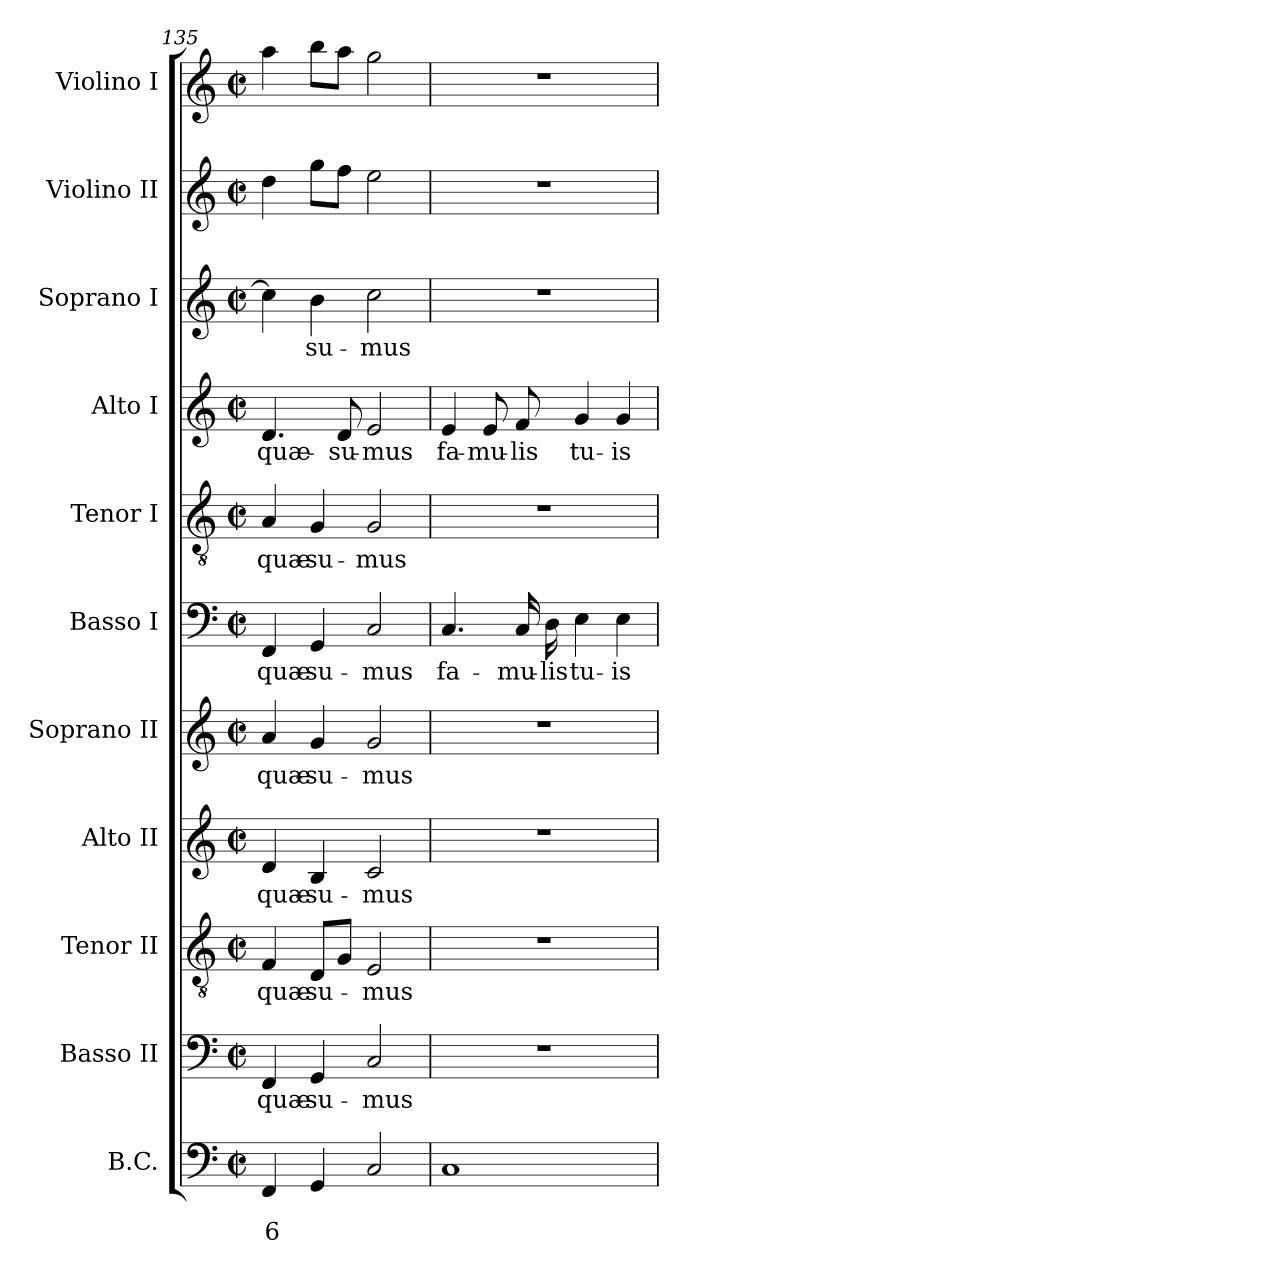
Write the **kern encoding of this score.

**kern	**text	**text	**kern	**text	**kern	**text	**kern	**text	**kern	**text	**kern	**text	**kern	**text	**kern	**text	**kern	**text	**kern	**kern
*part11	*part11	*part11	*part10	*part10	*part9	*part9	*part8	*part8	*part7	*part7	*part6	*part6	*part5	*part5	*part4	*part4	*part3	*part3	*part2	*part1
*staff11	*staff11	*staff11	*staff10	*staff10	*staff9	*staff9	*staff8	*staff8	*staff7	*staff7	*staff6	*staff6	*staff5	*staff5	*staff4	*staff4	*staff3	*staff3	*staff2	*staff1
*I"B.C.	*	*	*I"Basso II	*	*I"Tenor II	*	*I"Alto II	*	*I"Soprano II	*	*I"Basso I	*	*I"Tenor I	*	*I"Alto I	*	*I"Soprano I	*	*I"Violino II	*I"Violino I
*I'BC	*	*	*I'B 2	*	*I'T 2	*	*I'A 2	*	*I'S 2	*	*I'B 1	*	*I'T 1	*	*I'A 1	*	*I'S 1	*	*I'Vln. II	*I'Vln. I
*clefF4	*	*	*clefF4	*	*clefGv2	*	*clefG2	*	*clefG2	*	*clefF4	*	*clefGv2	*	*clefG2	*	*clefG2	*	*clefG2	*clefG2
*k[]	*	*	*k[]	*	*k[]	*	*k[]	*	*k[]	*	*k[]	*	*k[]	*	*k[]	*	*k[]	*	*k[]	*k[]
*C:	*	*	*C:	*	*C:	*	*C:	*	*C:	*	*C:	*	*C:	*	*C:	*	*C:	*	*C:	*C:
*M2/2	*	*	*M2/2	*	*M2/2	*	*M2/2	*	*M2/2	*	*M2/2	*	*M2/2	*	*M2/2	*	*M2/2	*	*M2/2	*M2/2
*met(c|)	*	*	*met(c|)	*	*met(c|)	*	*met(c|)	*	*met(c|)	*	*met(c|)	*	*met(c|)	*	*met(c|)	*	*met(c|)	*	*met(c|)	*met(c|)
=135	=135	=135	=135	=135	=135	=135	=135	=135	=135	=135	=135	=135	=135	=135	=135	=135	=135	=135	=135	=135
!	!	!LO:LY:b	!	!	!	!	!	!	!	!	!	!	!	!	!	!	!	!	!	!
!	!	!	!	!LO:LY:b	!	!	!	!	!	!	!	!	!	!	!	!	!	!	!	!
!	!	!	!	!	!	!LO:LY:b	!	!	!	!	!	!	!	!	!	!	!	!	!	!
!	!	!	!	!	!	!	!	!LO:LY:b	!	!	!	!	!	!	!	!	!	!	!	!
!	!	!	!	!	!	!	!	!	!	!LO:LY:b	!	!	!	!	!	!	!	!	!	!
!	!	!	!	!	!	!	!	!	!	!	!	!LO:LY:b	!	!	!	!	!	!	!	!
!	!	!	!	!	!	!	!	!	!	!	!	!	!	!LO:LY:b	!	!	!	!	!	!
!	!	!	!	!	!	!	!	!	!	!	!	!	!	!	!	!LO:LY:b	!	!	!	!
4FF/	.	6	4FF/	quæ-	4F/	quæ-	4d/	quæ-	4a/	quæ-	4FF/	quæ-	4A/	quæ-	4.d/	quæ-	4cc\]	.	4dd\	4aa\
!	!	!	!	!LO:LY:b	!	!	!	!	!	!	!	!	!	!	!	!	!	!	!	!
!	!	!	!	!	!	!LO:LY:b	!	!	!	!	!	!	!	!	!	!	!	!	!	!
!	!	!	!	!	!	!	!	!LO:LY:b	!	!	!	!	!	!	!	!	!	!	!	!
!	!	!	!	!	!	!	!	!	!	!LO:LY:b	!	!	!	!	!	!	!	!	!	!
!	!	!	!	!	!	!	!	!	!	!	!	!LO:LY:b	!	!	!	!	!	!	!	!
!	!	!	!	!	!	!	!	!	!	!	!	!	!	!LO:LY:b	!	!	!	!	!	!
!	!	!	!	!	!	!	!	!	!	!	!	!	!	!	!	!	!	!LO:LY:b	!	!
4GG/	.	.	4GG/	-su-	8D/L	-su-	4B/	-su-	4g/	-su-	4GG/	-su-	4G/	-su-	.	.	4b\	-su-	8gg\L	8bb\L
!	!	!	!	!	!	!	!	!	!	!	!	!	!	!	!	!LO:LY:b	!	!	!	!
.	.	.	.	.	8G/J	.	.	.	.	.	.	.	.	.	8d/	-su-	.	.	8ff\J	8aa\J
!	!	!	!	!LO:LY:b	!	!	!	!	!	!	!	!	!	!	!	!	!	!	!	!
!	!	!	!	!	!	!LO:LY:b	!	!	!	!	!	!	!	!	!	!	!	!	!	!
!	!	!	!	!	!	!	!	!LO:LY:b	!	!	!	!	!	!	!	!	!	!	!	!
!	!	!	!	!	!	!	!	!	!	!LO:LY:b	!	!	!	!	!	!	!	!	!	!
!	!	!	!	!	!	!	!	!	!	!	!	!LO:LY:b	!	!	!	!	!	!	!	!
!	!	!	!	!	!	!	!	!	!	!	!	!	!	!LO:LY:b	!	!	!	!	!	!
!	!	!	!	!	!	!	!	!	!	!	!	!	!	!	!	!LO:LY:b	!	!	!	!
!	!	!	!	!	!	!	!	!	!	!	!	!	!	!	!	!	!	!LO:LY:b	!	!
2C/	.	.	2C/	-mus	2E/	-mus	2c/	-mus	2g/	-mus	2C/	-mus	2G/	-mus	2e/	-mus	2cc\	-mus	2ee\	2gg\
=136	=136	=136	=136	=136	=136	=136	=136	=136	=136	=136	=136	=136	=136	=136	=136	=136	=136	=136	=136	=136
!	!	!	!	!	!	!	!	!	!	!	!	!LO:LY:b	!	!	!	!	!	!	!	!
!	!	!	!	!	!	!	!	!	!	!	!	!	!	!	!	!LO:LY:b	!	!	!	!
1C	.	.	1r	.	1r	.	1r	.	1r	.	4.C/	fa-	1r	.	4e/	fa-	1r	.	1r	1r
!	!	!	!	!	!	!	!	!	!	!	!	!	!	!	!	!LO:LY:b	!	!	!	!
.	.	.	.	.	.	.	.	.	.	.	.	.	.	.	8e/	-mu-	.	.	.	.
!	!	!	!	!	!	!	!	!	!	!	!	!LO:LY:b	!	!	!	!	!	!	!	!
!	!	!	!	!	!	!	!	!	!	!	!	!	!	!	!	!LO:LY:b	!	!	!	!
.	.	.	.	.	.	.	.	.	.	.	16C/	-mu-	.	.	8f/	-lis	.	.	.	.
!	!	!	!	!	!	!	!	!	!	!	!	!LO:LY:b	!	!	!	!	!	!	!	!
.	.	.	.	.	.	.	.	.	.	.	16D\	-lis	.	.	.	.	.	.	.	.
!	!	!	!	!	!	!	!	!	!	!	!	!LO:LY:b	!	!	!	!	!	!	!	!
!	!	!	!	!	!	!	!	!	!	!	!	!	!	!	!	!LO:LY:b	!	!	!	!
.	.	.	.	.	.	.	.	.	.	.	4E\	tu-	.	.	4g/	tu-	.	.	.	.
!	!	!	!	!	!	!	!	!	!	!	!	!LO:LY:b	!	!	!	!	!	!	!	!
!	!	!	!	!	!	!	!	!	!	!	!	!	!	!	!	!LO:LY:b	!	!	!	!
.	.	.	.	.	.	.	.	.	.	.	4E\	-is	.	.	4g/	-is	.	.	.	.
=	=	=	=	=	=	=	=	=	=	=	=	=	=	=	=	=	=	=	=	=
*-	*-	*-	*-	*-	*-	*-	*-	*-	*-	*-	*-	*-	*-	*-	*-	*-	*-	*-	*-	*-
